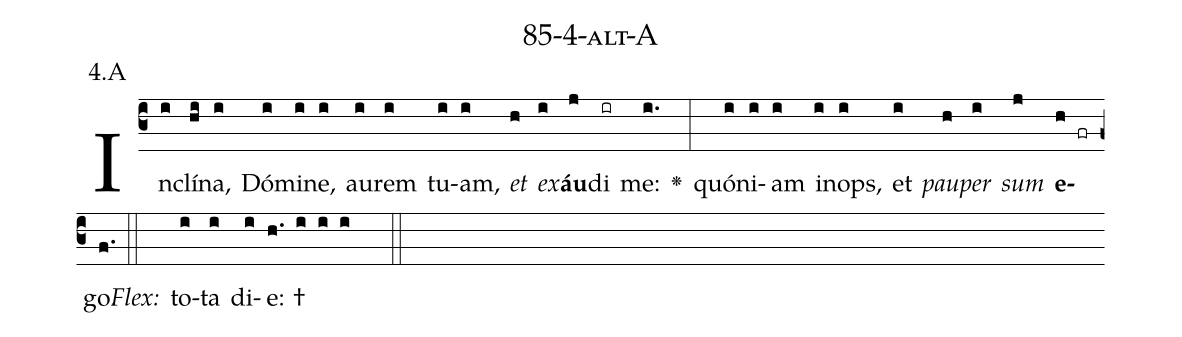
name: 85-4-alt-A;
annotation: 4.A;
%%
(c3)In(i)clí(hi)na,(i) Dó(i)mi(i)ne,(i) au(i)rem(i) tu(i)am,(i) <i>et</i>(h) <i>ex</i>(i)<b>áu</b>(j)di(ir) me:(i.) <v>\greheightstar</v>(:) quón(i)i(i)am(i) in(i)ops,(i) et(i) <i>pau</i>(h)<i>per</i>(i) <i>sum</i>(j) <b>e</b>(h fr)go.(f.) (::)
<i>Flex:</i>()  to(i)ta(i) di(i)e: †(h. i i i  ::)

%E(i) u(h) o(i) u(j) a(h) e.(f.) (::)
